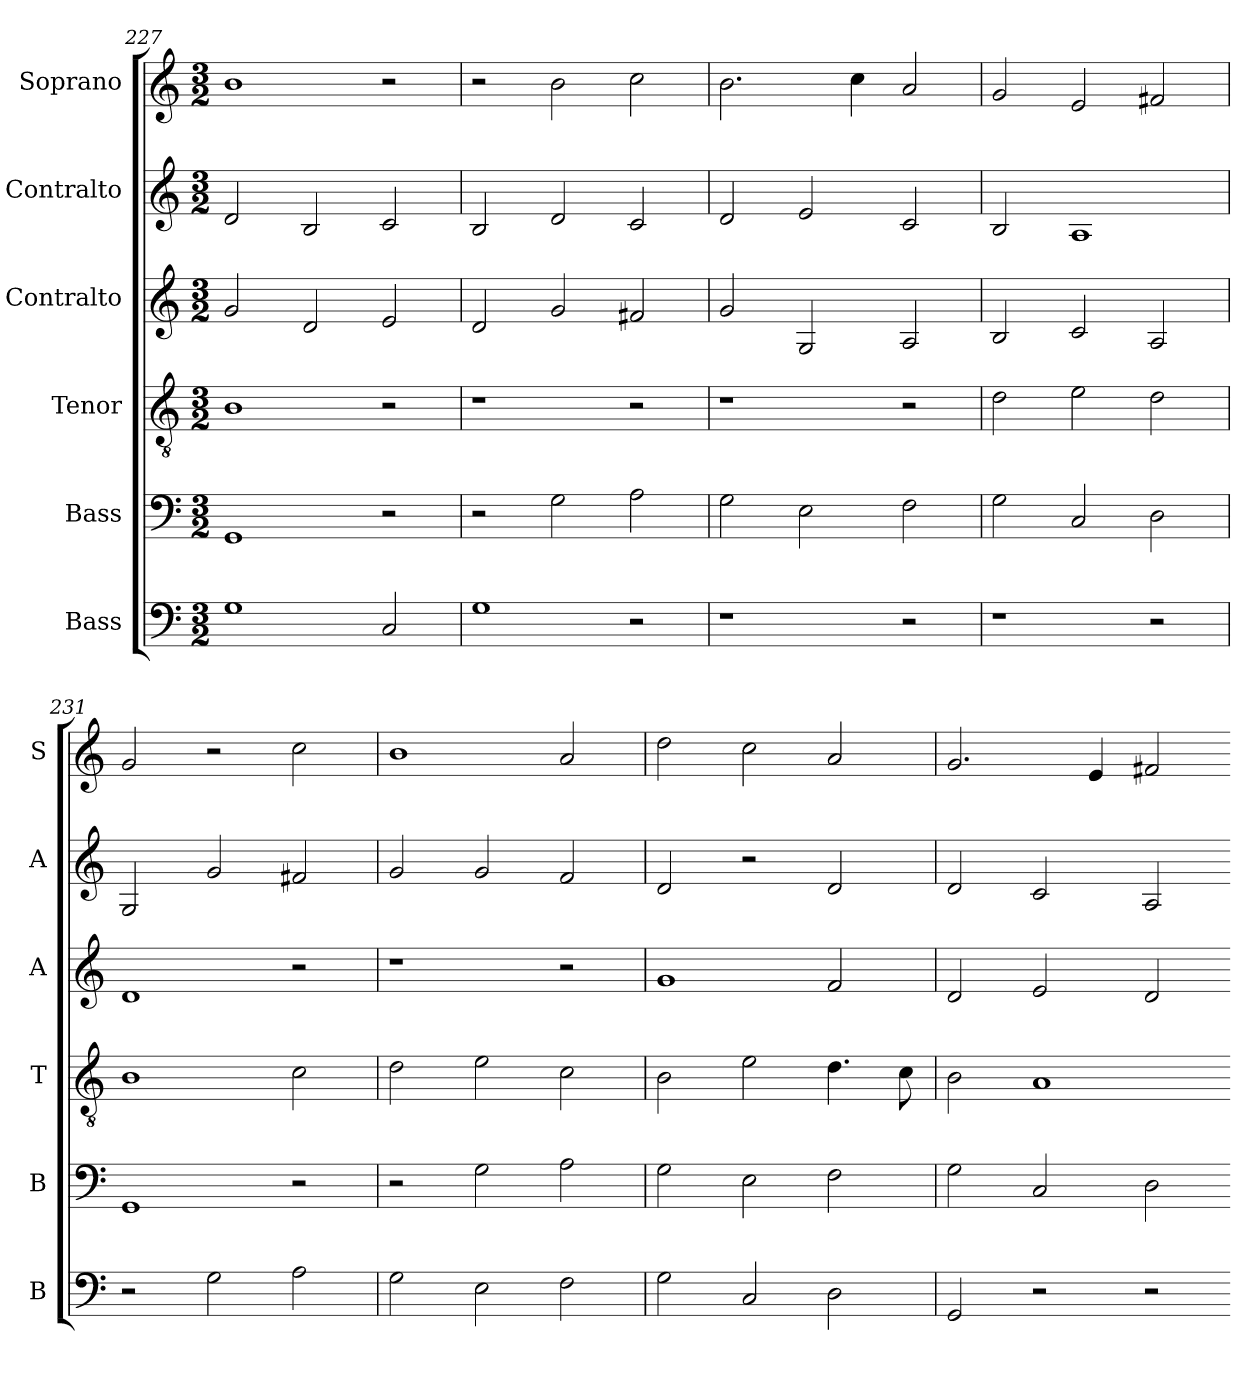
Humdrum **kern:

**kern	**kern	**kern	**kern	**kern	**kern
*part6	*part5	*part4	*part3	*part2	*part1
*staff6	*staff5	*staff4	*staff3	*staff2	*staff1
*I"Bass	*I"Bass	*I"Tenor	*I"Contralto	*I"Contralto	*I"Soprano
*I'B	*I'B	*I'T	*I'A	*I'A	*I'S
*clefF4	*clefF4	*clefGv2	*clefG2	*clefG2	*clefG2
*k[]	*k[]	*k[]	*k[]	*k[]	*k[]
*G:mix	*G:mix	*G:mix	*G:mix	*G:mix	*G:mix
*M3/2	*M3/2	*M3/2	*M3/2	*M3/2	*M3/2
=227	=227	=227	=227	=227	=227
1G	1GG	1B	2g	2d	1b
.	.	.	2d	2B	.
2C	2r	2r	2e	2c	2r
=228	=228	=228	=228	=228	=228
1G	2r	1r	2d	2B	2r
.	2G	.	2g	2d	2b
2r	2A	2r	2f#X	2c	2cc
=229	=229	=229	=229	=229	=229
1r	2G	1r	2g	2d	2.b
.	2E	.	2G	2e	.
.	.	.	.	.	4cc
2r	2F	2r	2A	2c	2a
=230	=230	=230	=230	=230	=230
1r	2G	2d	2B	2B	2g
.	2C	2e	2c	1A	2e
2r	2D	2d	2A	.	2f#X
=231	=231	=231	=231	=231	=231
2r	1GG	1B	1d	2G	2g
2G	.	.	.	2g	2r
2A	2r	2c	2r	2f#X	2cc
=232	=232	=232	=232	=232	=232
2G	2r	2d	1r	2g	1b
2E	2G	2e	.	2g	.
2F	2A	2c	2r	2f	2a
=233	=233	=233	=233	=233	=233
2G	2G	2B	1g	2d	2dd
2C	2E	2e	.	2r	2cc
2D	2F	4.d	2f	2d	2a
.	.	8c	.	.	.
=234	=234	=234	=234	=234	=234
2GG	2G	2B	2d	2d	2.g
2r	2C	1A	2e	2c	.
.	.	.	.	.	4e
2r	2D	.	2d	2A	2f#X
=-	=-	=-	=-	=-	=-
*-	*-	*-	*-	*-	*-
